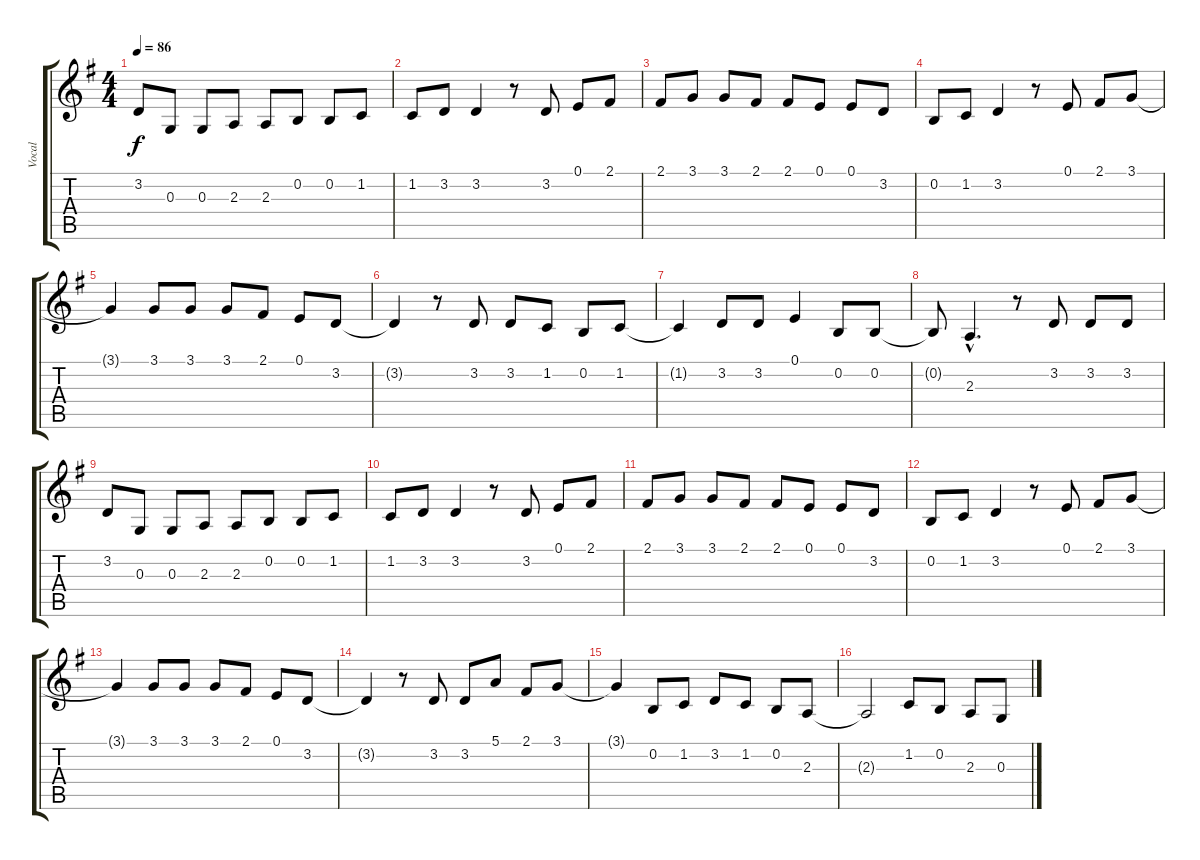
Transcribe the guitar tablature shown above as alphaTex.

\track ("Vocal" "Vocal") {instrument tenorsax}
\staff {score tabs}
\tuning (E4 B3 G3 D3 A2 E2) {hide}
\ts (4 4)
\tempo 86
\clef g2
\ks g
3.2.8{dy f} 0.3.8 0.3.8 2.3.8 2.3.8 0.2.8 0.2.8 1.2.8 |
1.2.8 3.2.8 3.2.4 r.8 3.2.8 0.1.8 2.1.8 |
2.1.8 3.1.8 3.1.8 2.1.8 2.1.8 0.1.8 0.1.8 3.2.8 |
0.2.8 1.2.8 3.2.4 r.8 0.1.8 2.1.8 3.1.8 |
3.1{t}.4 3.1.8 3.1.8 3.1.8 2.1.8 0.1.8 3.2.8 |
3.2{t}.4 r.8 3.2.8 3.2.8 1.2.8 0.2.8 1.2.8 |
1.2{t}.4 3.2.8 3.2.8 0.1.4 0.2.8 0.2.8 |
0.2{t}.8 2.3{hac}.4{d} r.8 3.2.8 3.2.8 3.2.8 |
3.2.8 0.3.8 0.3.8 2.3.8 2.3.8 0.2.8 0.2.8 1.2.8 |
1.2.8 3.2.8 3.2.4 r.8 3.2.8 0.1.8 2.1.8 |
2.1.8 3.1.8 3.1.8 2.1.8 2.1.8 0.1.8 0.1.8 3.2.8 |
0.2.8 1.2.8 3.2.4 r.8 0.1.8 2.1.8 3.1.8 |
3.1{t}.4 3.1.8 3.1.8 3.1.8 2.1.8 0.1.8 3.2.8 |
3.2{t}.4 r.8 3.2.8 3.2.8 5.1.8 2.1.8 3.1.8 |
3.1{t}.4 0.2.8 1.2.8 3.2.8 1.2.8 0.2.8 2.3.8 |
2.3{t}.2 1.2.8 0.2.8 2.3.8 0.3.8
